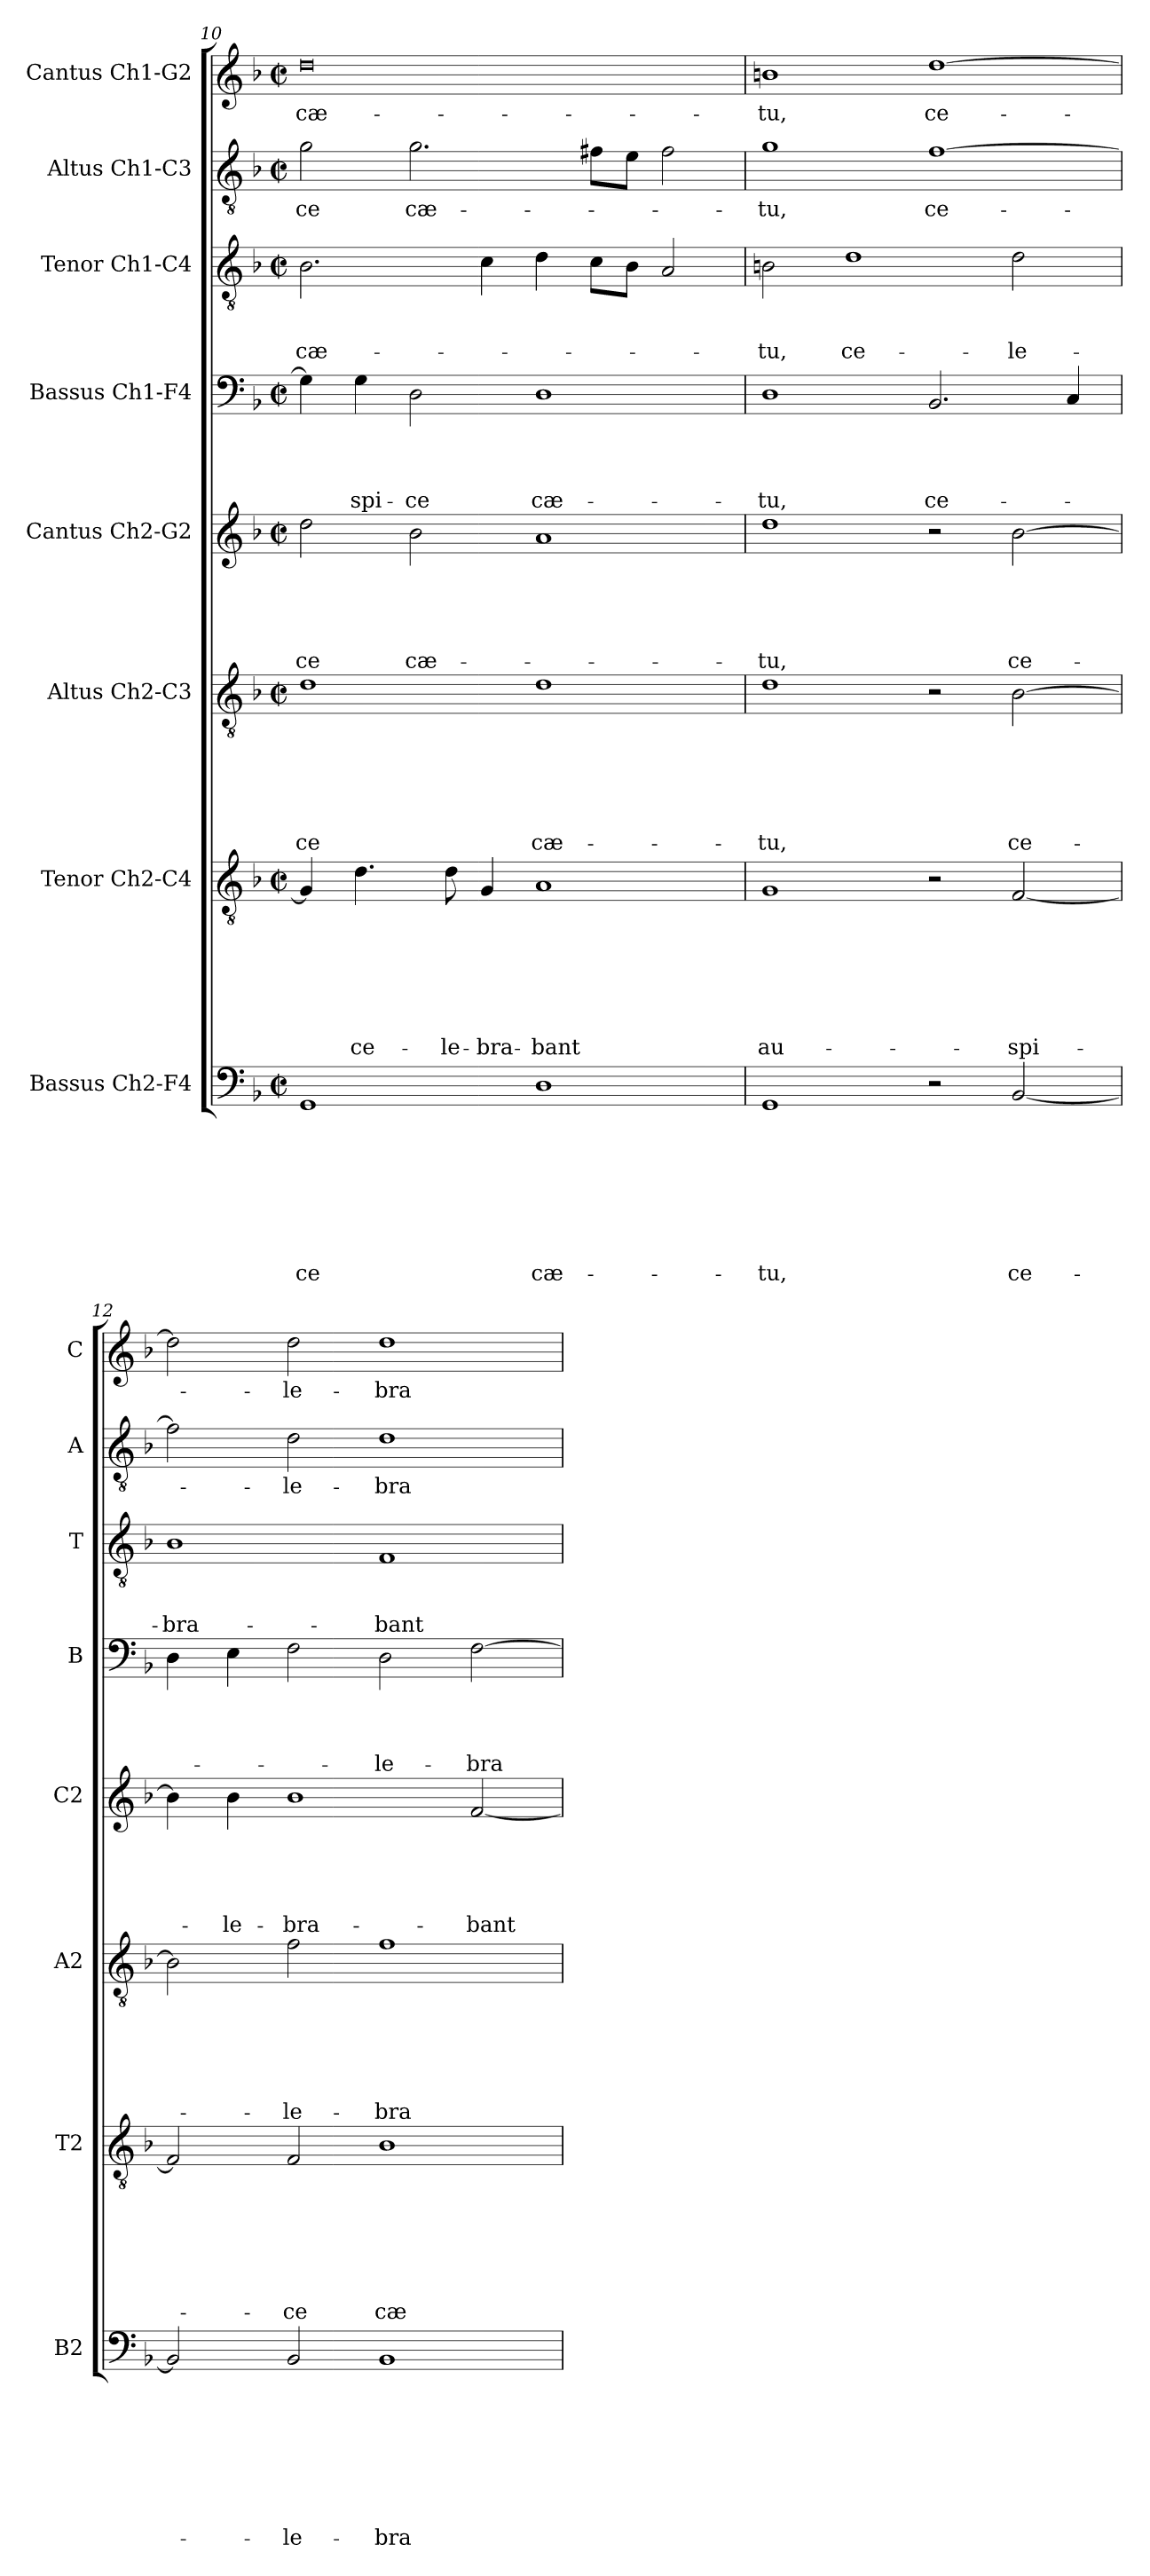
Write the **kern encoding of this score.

**kern	**text	**text	**text	**text	**text	**text	**text	**text	**kern	**text	**text	**text	**text	**text	**text	**text	**kern	**text	**text	**text	**text	**text	**text	**kern	**text	**text	**text	**text	**text	**kern	**text	**text	**text	**text	**kern	**text	**text	**text	**kern	**text	**kern	**text
*part8	*part8	*part8	*part8	*part8	*part8	*part8	*part8	*part8	*part7	*part7	*part7	*part7	*part7	*part7	*part7	*part7	*part6	*part6	*part6	*part6	*part6	*part6	*part6	*part5	*part5	*part5	*part5	*part5	*part5	*part4	*part4	*part4	*part4	*part4	*part3	*part3	*part3	*part3	*part2	*part2	*part1	*part1
*staff8	*staff8	*staff8	*staff8	*staff8	*staff8	*staff8	*staff8	*staff8	*staff7	*staff7	*staff7	*staff7	*staff7	*staff7	*staff7	*staff7	*staff6	*staff6	*staff6	*staff6	*staff6	*staff6	*staff6	*staff5	*staff5	*staff5	*staff5	*staff5	*staff5	*staff4	*staff4	*staff4	*staff4	*staff4	*staff3	*staff3	*staff3	*staff3	*staff2	*staff2	*staff1	*staff1
*I"Bassus Ch2-F4	*	*	*	*	*	*	*	*	*I"Tenor Ch2-C4	*	*	*	*	*	*	*	*I"Altus Ch2-C3	*	*	*	*	*	*	*I"Cantus Ch2-G2	*	*	*	*	*	*I"Bassus Ch1-F4	*	*	*	*	*I"Tenor Ch1-C4	*	*	*	*I"Altus Ch1-C3	*	*I"Cantus Ch1-G2	*
*I'B2	*	*	*	*	*	*	*	*	*I'T2	*	*	*	*	*	*	*	*I'A2	*	*	*	*	*	*	*I'C2	*	*	*	*	*	*I'B	*	*	*	*	*I'T	*	*	*	*I'A	*	*I'C	*
*clefF4	*	*	*	*	*	*	*	*	*clefGv2	*	*	*	*	*	*	*	*clefGv2	*	*	*	*	*	*	*clefG2	*	*	*	*	*	*clefF4	*	*	*	*	*clefGv2	*	*	*	*clefGv2	*	*clefG2	*
*k[b-]	*	*	*	*	*	*	*	*	*k[b-]	*	*	*	*	*	*	*	*k[b-]	*	*	*	*	*	*	*k[b-]	*	*	*	*	*	*k[b-]	*	*	*	*	*k[b-]	*	*	*	*k[b-]	*	*k[b-]	*
*F:	*	*	*	*	*	*	*	*	*F:	*	*	*	*	*	*	*	*F:	*	*	*	*	*	*	*F:	*	*	*	*	*	*F:	*	*	*	*	*F:	*	*	*	*F:	*	*F:	*
*M2/2	*	*	*	*	*	*	*	*	*M2/2	*	*	*	*	*	*	*	*M2/2	*	*	*	*	*	*	*M2/2	*	*	*	*	*	*M2/2	*	*	*	*	*M2/2	*	*	*	*M2/2	*	*M2/2	*
*met(c|)	*	*	*	*	*	*	*	*	*met(c|)	*	*	*	*	*	*	*	*met(c|)	*	*	*	*	*	*	*met(c|)	*	*	*	*	*	*met(c|)	*	*	*	*	*met(c|)	*	*	*	*met(c|)	*	*met(c|)	*
=10	=10	=10	=10	=10	=10	=10	=10	=10	=10	=10	=10	=10	=10	=10	=10	=10	=10	=10	=10	=10	=10	=10	=10	=10	=10	=10	=10	=10	=10	=10	=10	=10	=10	=10	=10	=10	=10	=10	=10	=10	=10	=10
!	!	!	!	!	!	!	!	!LO:LY:b	!	!	!	!	!	!	!	!	!	!	!	!	!	!	!LO:LY:b	!	!	!	!	!	!LO:LY:b	!	!	!	!	!	!	!	!	!LO:LY:b	!	!LO:LY:b	!	!LO:LY:b
1GG	.	.	.	.	.	.	.	-ce	4G/]	.	.	.	.	.	.	.	1d	.	.	.	.	.	-ce	2dd\	.	.	.	.	-ce	4G\]	.	.	.	.	2.B-\	.	.	cæ-	2g\	-ce	0dd	cæ-
!	!	!	!	!	!	!	!	!	!	!	!	!	!	!	!	!LO:LY:b	!	!	!	!	!	!	!	!	!	!	!	!	!	!	!	!	!	!LO:LY:b	!	!	!	!	!	!	!	!
.	.	.	.	.	.	.	.	.	4.d\	.	.	.	.	.	.	ce-	.	.	.	.	.	.	.	.	.	.	.	.	.	4G\	.	.	.	-spi-	.	.	.	.	.	.	.	.
!	!	!	!	!	!	!	!	!	!	!	!	!	!	!	!	!	!	!	!	!	!	!	!	!	!	!	!	!	!LO:LY:b	!	!	!	!	!LO:LY:b	!	!	!	!	!	!LO:LY:b	!	!
.	.	.	.	.	.	.	.	.	.	.	.	.	.	.	.	.	.	.	.	.	.	.	.	2b-\	.	.	.	.	cæ-	2D\	.	.	.	-ce	.	.	.	.	2.g\	cæ-	.	.
!	!	!	!	!	!	!	!	!	!	!	!	!	!	!	!	!LO:LY:b	!	!	!	!	!	!	!	!	!	!	!	!	!	!	!	!	!	!	!	!	!	!	!	!	!	!
.	.	.	.	.	.	.	.	.	8d\	.	.	.	.	.	.	-le-	.	.	.	.	.	.	.	.	.	.	.	.	.	.	.	.	.	.	.	.	.	.	.	.	.	.
!	!	!	!	!	!	!	!	!	!	!	!	!	!	!	!	!LO:LY:b	!	!	!	!	!	!	!	!	!	!	!	!	!	!	!	!	!	!	!	!	!	!	!	!	!	!
.	.	.	.	.	.	.	.	.	4G/	.	.	.	.	.	.	-bra-	.	.	.	.	.	.	.	.	.	.	.	.	.	.	.	.	.	.	4c\	.	.	.	.	.	.	.
!	!	!	!	!	!	!	!	!LO:LY:b	!	!	!	!	!	!	!	!LO:LY:b	!	!	!	!	!	!	!LO:LY:b	!	!	!	!	!	!	!	!	!	!	!LO:LY:b	!	!	!	!	!	!	!	!
1D	.	.	.	.	.	.	.	cæ-	1A	.	.	.	.	.	.	-bant	1d	.	.	.	.	.	cæ-	1a	.	.	.	.	.	1D	.	.	.	cæ-	4d\	.	.	.	.	.	.	.
.	.	.	.	.	.	.	.	.	.	.	.	.	.	.	.	.	.	.	.	.	.	.	.	.	.	.	.	.	.	.	.	.	.	.	8c\L	.	.	.	8f#X\L	.	.	.
.	.	.	.	.	.	.	.	.	.	.	.	.	.	.	.	.	.	.	.	.	.	.	.	.	.	.	.	.	.	.	.	.	.	.	8B-\J	.	.	.	8e\J	.	.	.
.	.	.	.	.	.	.	.	.	.	.	.	.	.	.	.	.	.	.	.	.	.	.	.	.	.	.	.	.	.	.	.	.	.	.	2A/	.	.	.	2f#\	.	.	.
=11	=11	=11	=11	=11	=11	=11	=11	=11	=11	=11	=11	=11	=11	=11	=11	=11	=11	=11	=11	=11	=11	=11	=11	=11	=11	=11	=11	=11	=11	=11	=11	=11	=11	=11	=11	=11	=11	=11	=11	=11	=11	=11
!	!	!	!	!	!	!	!	!LO:LY:b	!	!	!	!	!	!	!	!LO:LY:b	!	!	!	!	!	!	!LO:LY:b	!	!	!	!	!	!LO:LY:b	!	!	!	!	!LO:LY:b	!	!	!	!LO:LY:b	!	!LO:LY:b	!	!LO:LY:b
1GG	.	.	.	.	.	.	.	-tu,	1G	.	.	.	.	.	.	au-	1d	.	.	.	.	.	-tu,	1dd	.	.	.	.	-tu,	1D	.	.	.	-tu,	2Bn\	.	.	-tu,	1g	-tu,	1bn	-tu,
!	!	!	!	!	!	!	!	!	!	!	!	!	!	!	!	!	!	!	!	!	!	!	!	!	!	!	!	!	!	!	!	!	!	!	!	!	!	!LO:LY:b	!	!	!	!
.	.	.	.	.	.	.	.	.	.	.	.	.	.	.	.	.	.	.	.	.	.	.	.	.	.	.	.	.	.	.	.	.	.	.	1d	.	.	ce-	.	.	.	.
!	!	!	!	!	!	!	!	!	!	!	!	!	!	!	!	!	!	!	!	!	!	!	!	!	!	!	!	!	!	!	!	!	!	!LO:LY:b	!	!	!	!	!	!LO:LY:b	!	!LO:LY:b
2r	.	.	.	.	.	.	.	.	2r	.	.	.	.	.	.	.	2r	.	.	.	.	.	.	2r	.	.	.	.	.	2.BB-/	.	.	.	ce-	.	.	.	.	[1f	ce-	[1dd	ce-
!	!	!	!	!	!	!	!	!LO:LY:b	!	!	!	!	!	!	!	!LO:LY:b	!	!	!	!	!	!	!LO:LY:b	!	!	!	!	!	!LO:LY:b	!	!	!	!	!	!	!	!	!LO:LY:b	!	!	!	!
[2BB-/	.	.	.	.	.	.	.	ce-	[2F/	.	.	.	.	.	.	-spi-	[2B-\	.	.	.	.	.	ce-	[2b-\	.	.	.	.	ce-	.	.	.	.	.	2d\	.	.	-le-	.	.	.	.
.	.	.	.	.	.	.	.	.	.	.	.	.	.	.	.	.	.	.	.	.	.	.	.	.	.	.	.	.	.	4C/	.	.	.	.	.	.	.	.	.	.	.	.
=12	=12	=12	=12	=12	=12	=12	=12	=12	=12	=12	=12	=12	=12	=12	=12	=12	=12	=12	=12	=12	=12	=12	=12	=12	=12	=12	=12	=12	=12	=12	=12	=12	=12	=12	=12	=12	=12	=12	=12	=12	=12	=12
!	!	!	!	!	!	!	!	!	!	!	!	!	!	!	!	!	!	!	!	!	!	!	!	!	!	!	!	!	!	!	!	!	!	!	!	!	!	!LO:LY:b	!	!	!	!
2BB-/]	.	.	.	.	.	.	.	.	2F/]	.	.	.	.	.	.	.	2B-\]	.	.	.	.	.	.	4b-\]	.	.	.	.	.	4D\	.	.	.	.	1B-	.	.	-bra-	2f\]	.	2dd\]	.
!	!	!	!	!	!	!	!	!	!	!	!	!	!	!	!	!	!	!	!	!	!	!	!	!	!	!	!	!	!LO:LY:b	!	!	!	!	!	!	!	!	!	!	!	!	!
.	.	.	.	.	.	.	.	.	.	.	.	.	.	.	.	.	.	.	.	.	.	.	.	4b-\	.	.	.	.	-le-	4E\	.	.	.	.	.	.	.	.	.	.	.	.
!	!	!	!	!	!	!	!	!LO:LY:b	!	!	!	!	!	!	!	!LO:LY:b	!	!	!	!	!	!	!LO:LY:b	!	!	!	!	!	!LO:LY:b	!	!	!	!	!	!	!	!	!	!	!LO:LY:b	!	!LO:LY:b
2BB-/	.	.	.	.	.	.	.	-le-	2F/	.	.	.	.	.	.	-ce	2f\	.	.	.	.	.	-le-	1b-	.	.	.	.	-bra-	2F\	.	.	.	.	.	.	.	.	2d\	-le-	2dd\	-le-
!	!	!	!	!	!	!	!	!LO:LY:b	!	!	!	!	!	!	!	!LO:LY:b	!	!	!	!	!	!	!LO:LY:b	!	!	!	!	!	!	!	!	!	!	!LO:LY:b	!	!	!	!LO:LY:b	!	!LO:LY:b	!	!LO:LY:b
1BB-	.	.	.	.	.	.	.	-bra-	1B-	.	.	.	.	.	.	cæ-	1f	.	.	.	.	.	-bra-	.	.	.	.	.	.	2D\	.	.	.	-le-	1F	.	.	-bant	1d	-bra-	1dd	-bra-
!	!	!	!	!	!	!	!	!	!	!	!	!	!	!	!	!	!	!	!	!	!	!	!	!	!	!	!	!	!LO:LY:b	!	!	!	!	!LO:LY:b	!	!	!	!	!	!	!	!
.	.	.	.	.	.	.	.	.	.	.	.	.	.	.	.	.	.	.	.	.	.	.	.	[2f/	.	.	.	.	-bant	[2F\	.	.	.	-bra-	.	.	.	.	.	.	.	.
=	=	=	=	=	=	=	=	=	=	=	=	=	=	=	=	=	=	=	=	=	=	=	=	=	=	=	=	=	=	=	=	=	=	=	=	=	=	=	=	=	=	=
*-	*-	*-	*-	*-	*-	*-	*-	*-	*-	*-	*-	*-	*-	*-	*-	*-	*-	*-	*-	*-	*-	*-	*-	*-	*-	*-	*-	*-	*-	*-	*-	*-	*-	*-	*-	*-	*-	*-	*-	*-	*-	*-
